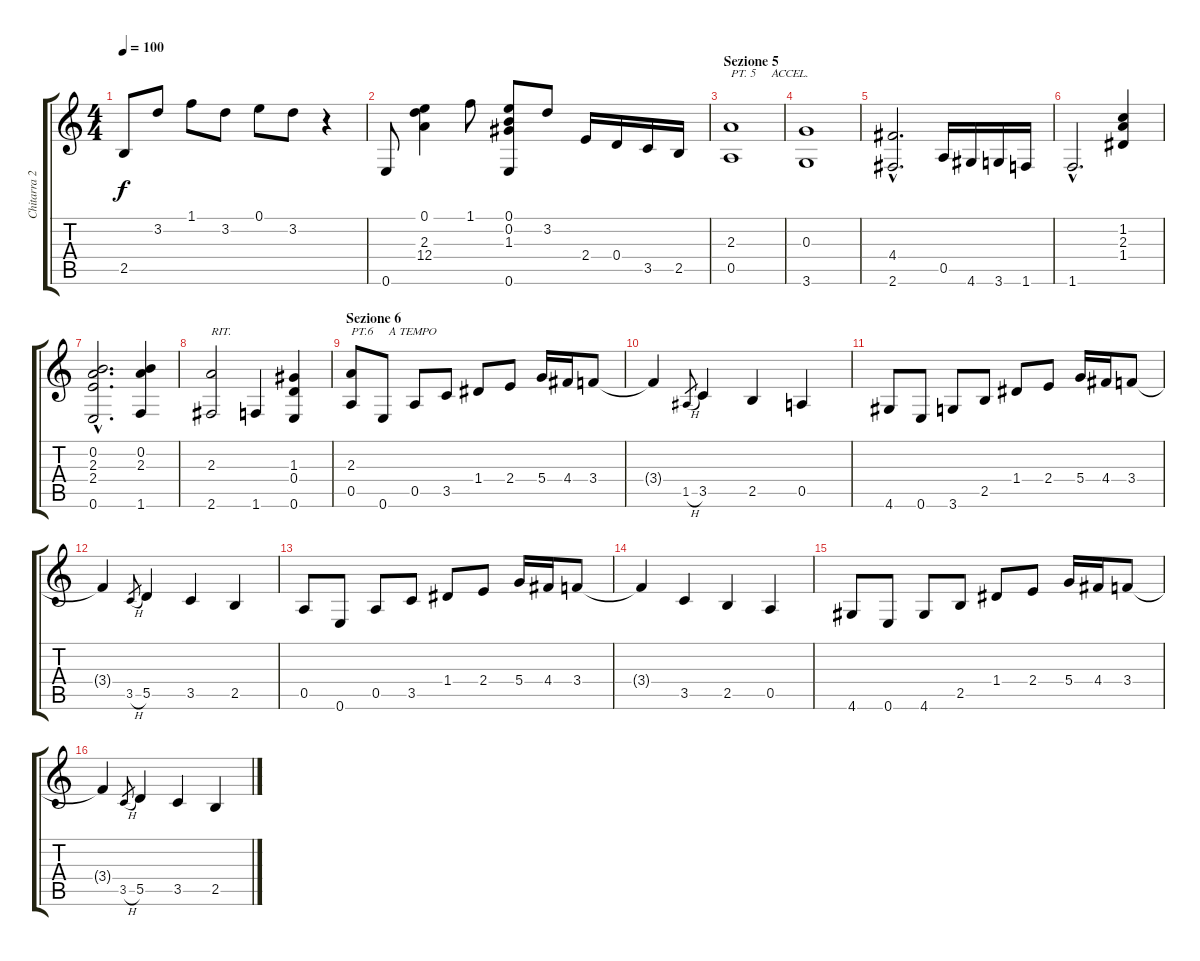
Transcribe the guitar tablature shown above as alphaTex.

\track ("Chitarra 2" "Chitarra 2") {instrument acousticguitarnylon}
\staff {score tabs}
\tuning (E4 B3 G3 D3 A2 E2) {hide}
\ts (4 4)
\tempo 100
\clef g2
\ks c
2.5.8{dy f} 3.2.8 1.1.8 3.2.8 0.1.8 3.2.8 r.4 |
0.6.8 (0.1 2.3 12.4).4 1.1.8 (0.1 0.2 1.3 0.6).8 3.2.8 2.4.16 0.4.16 3.5.16 2.5.16 |
\section ("" "Sezione 5")
(2.3 0.5).1{txt "PT. 5     ACCEL."} |
(0.3 3.6).1 |
(4.4{hac} 2.6{hac}).2{d} 0.5.16 4.6.16 3.6.16 1.6.16 |
1.6{hac}.2{d} (1.2 2.3 1.4).4 |
(0.2{hac} 2.3{hac} 2.4{hac} 0.6{hac}).2{d} (0.2 2.3 1.6).4 |
(2.3 2.6).2{txt "RIT."} 1.6.4 (1.3 0.4 0.6).4 |
\section ("" "Sezione 6")
(2.3 0.5).8{txt "PT.6     A TEMPO"} 0.6.8 0.5.8 3.5.8 1.4.8 2.4.8 5.4.16 4.4.16 3.4.8 |
3.4{t}.4 1.5{h}.8{gr} 3.5.4 2.5.4 0.5.4 |
4.6.8 0.6.8 3.6.8 2.5.8 1.4.8 2.4.8 5.4.16 4.4.16 3.4.8 |
3.4{t}.4 3.5{h}.8{gr} 5.5.4 3.5.4 2.5.4 |
0.5.8 0.6.8 0.5.8 3.5.8 1.4.8 2.4.8 5.4.16 4.4.16 3.4.8 |
3.4{t}.4 3.5.4 2.5.4 0.5.4 |
4.6.8 0.6.8 4.6.8 2.5.8 1.4.8 2.4.8 5.4.16 4.4.16 3.4.8 |
3.4{t}.4 3.5{h}.8{gr} 5.5.4 3.5.4 2.5.4
